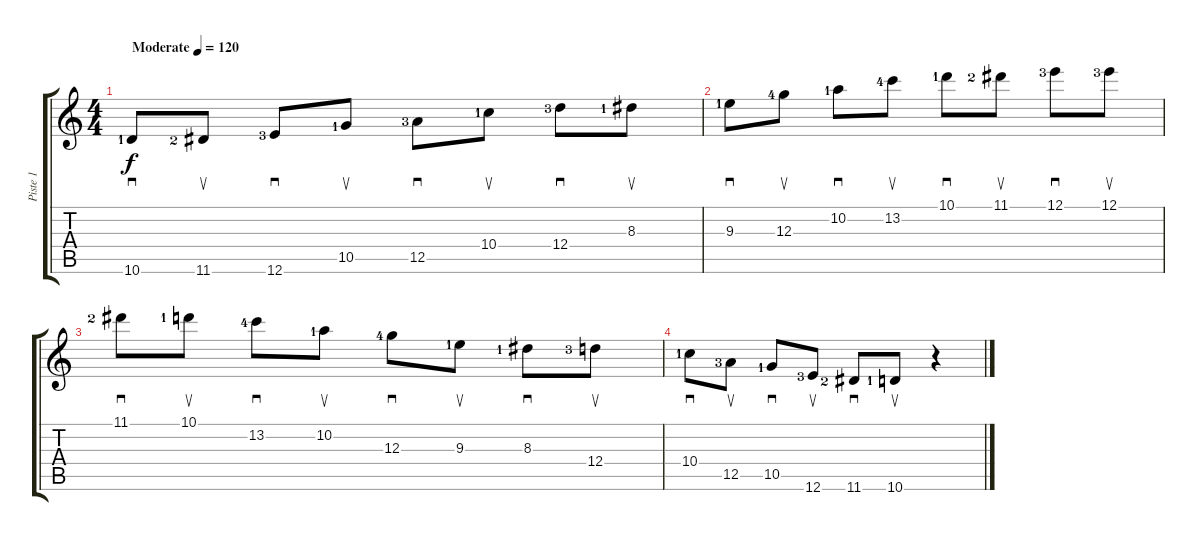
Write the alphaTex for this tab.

\track ("Piste 1" "Piste 1") {instrument acousticguitarsteel}
\staff {score tabs}
\tuning (E4 B3 G3 D3 A2 E2) {hide}
\ts (4 4)
\tempo (120 "Moderate")
\clef g2
\ks c
10.6{lf 2}.8{sd dy f instrument acousticguitarsteel} 11.6{lf 3}.8{su} 12.6{lf 4}.8{sd} 10.5{lf 2}.8{su} 12.5{lf 4}.8{sd} 10.4{lf 2}.8{su} 12.4{lf 4}.8{sd} 8.3{lf 2}.8{su} |
9.3{lf 2}.8{sd} 12.3{lf 5}.8{su} 10.2{lf 2}.8{sd} 13.2{lf 5}.8{su} 10.1{lf 2}.8{sd} 11.1{lf 3}.8{su} 12.1{lf 4}.8{sd} 12.1{lf 4}.8{su} |
11.1{lf 3}.8{sd} 10.1{lf 2}.8{su} 13.2{lf 5}.8{sd} 10.2{lf 2}.8{su} 12.3{lf 5}.8{sd} 9.3{lf 2}.8{su} 8.3{lf 2}.8{sd} 12.4{lf 4}.8{su} |
10.4{lf 2}.8{sd} 12.5{lf 4}.8{su} 10.5{lf 2}.8{sd} 12.6{lf 4}.8{su} 11.6{lf 3}.8{sd} 10.6{lf 2}.8{su} r.4
